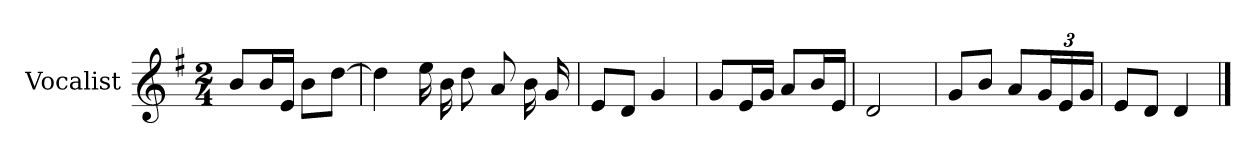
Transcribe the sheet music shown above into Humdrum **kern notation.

**kern
*part1
*staff1
*I"Vocalist
*k[f#]
*G:
*M2/4
=
8bL
16bL
16eJJ
8bL
[8ddJ
=1
4dd]
16ee
16b
8dd
8a
16b
16g
=2
8eL
8dJ
4g
=3
8gL
16eL
16gJJ
8aL
16bL
16eJJ
=4
2d
=5
8gL
8bJ
8aL
24gL
24e
24gJJ
=6
8eL
8dJ
4d
==
*-
